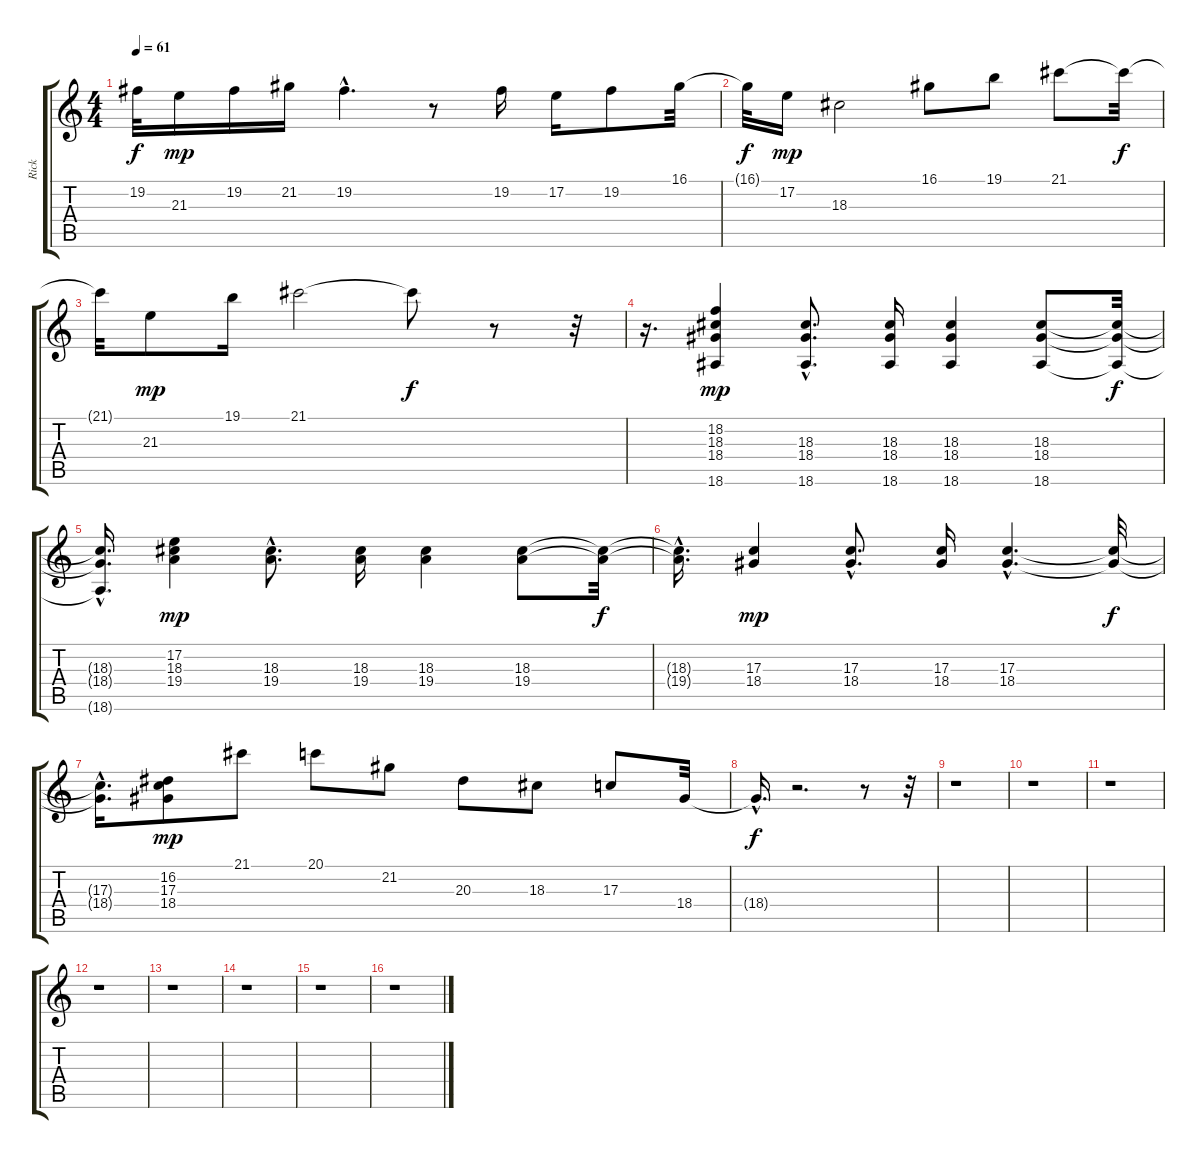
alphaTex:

\track ("Rick" "Rick") {instrument acousticgrandpiano}
\staff {score tabs}
\tuning (E4 B3 G3 D3 A2 E2) {hide}
\ts (4 4)
\tempo 61
\clef g2
\ks c
19.2{t}.32{dy f} 21.3.16{dy mp} 19.2.16 21.2.16 19.2{hac}.4{d} r.8 19.2.16 17.2.16 19.2.8 16.1.32 |
16.1{t}.32{dy f} 17.2.16{dy mp} 18.3.2 16.1.8 19.1.8 21.1.8 21.1{t}.32{dy f} |
21.1{t}.32 21.3.8{dy mp} 19.1.16 21.1.2 21.1{t}.8{dy f} r.8 r.32 |
r.16{d} (18.2 18.3 18.4 18.6).4{dy mp} (18.3{hac} 18.4{hac} 18.6{hac}).8{d} (18.3 18.4 18.6).16 (18.3 18.4 18.6).4 (18.3 18.4 18.6).8 (18.3{t} 18.4{t} 18.6{t}).32{dy f} |
(18.3{hac t} 18.4{hac t} 18.6{hac t}).16{d} (17.2 18.3 19.4).4{dy mp} (18.3{hac} 19.4{hac}).8{d} (18.3 19.4).16 (18.3 19.4).4 (18.3 19.4).8 (18.3{t} 19.4{t}).32{dy f} |
(18.3{hac t} 19.4{hac t}).16{d} (17.3 18.4).4{dy mp} (17.3{hac} 18.4{hac}).8{d} (17.3 18.4).16 (17.3{hac} 18.4{hac}).4{d} (17.3{t} 18.4{t}).32{dy f} |
(17.3{hac t} 18.4{hac t}).16{d} (16.2 17.3 18.4).8{dy mp} 21.1.8 20.1.8 21.2.8 20.3.8 18.3.8 17.3.8 18.4.32 |
18.4{hac t}.16{d dy f} r.2{d} r.8 r.32 |
r.1 |
r.1 |
r.1 |
r.1 |
r.1 |
r.1 |
r.1 |
r.1
